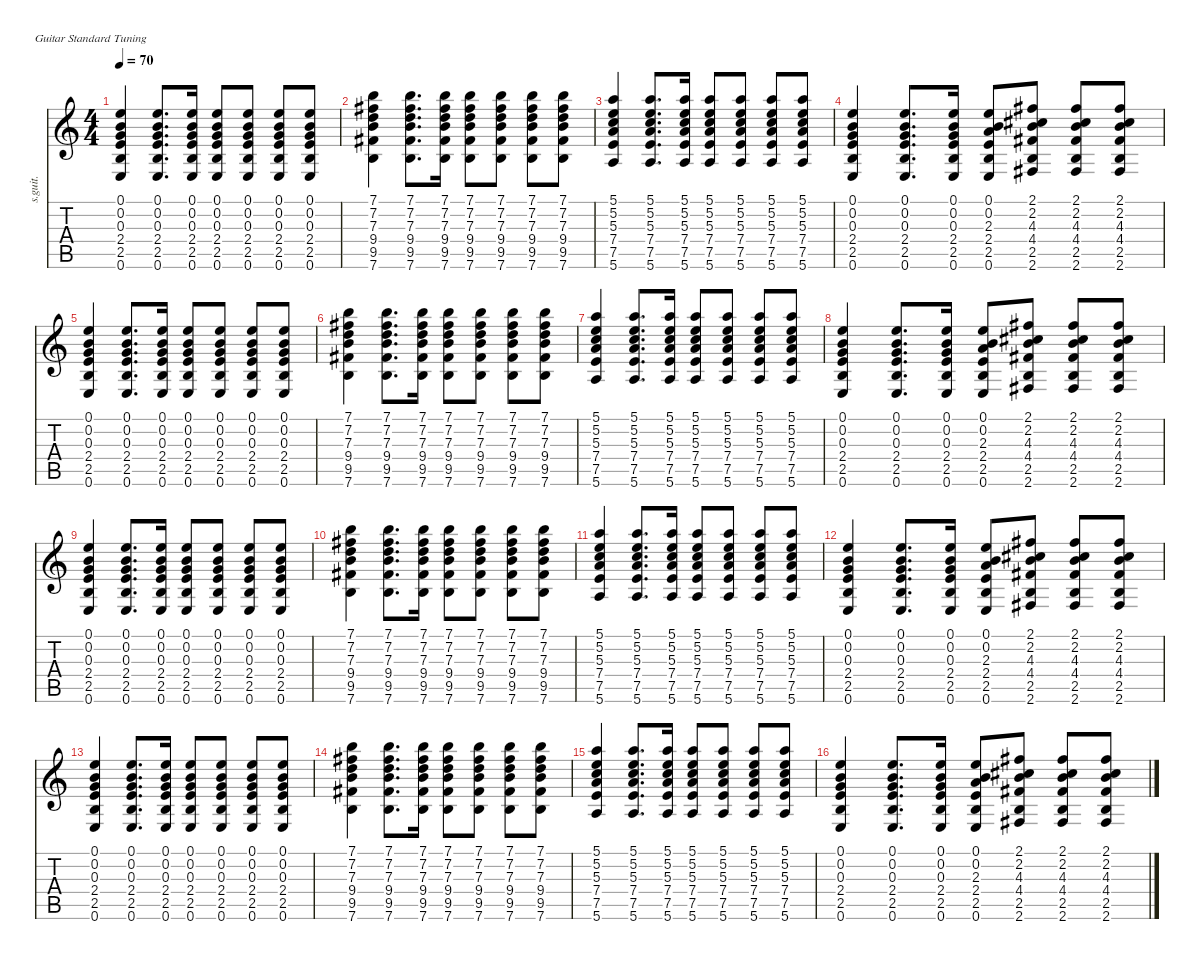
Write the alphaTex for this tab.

\defaultSystemsLayout 4
\hideDynamics
\bracketExtendMode nobrackets
\otherSystemsTrackNameOrientation horizontal
\track ("Guitar 2" "s.guit.") {defaultSystemsLayout 8 instrument acousticguitarsteel}
\staff {score tabs}
\tuning (E4 B3 G3 D3 A2 E2)
\ts (4 4)
\tempo 70
\clef g2
\ks c
(0.1 0.2 0.3 2.4 2.5 0.6).4{dy f instrument acousticguitarsteel beam Up} (0.1 0.2 0.3 2.4 2.5 0.6).8{d beam Up} (0.1 0.2 0.3 2.4 2.5 0.6).16{beam Up} (0.1 0.2 0.3 2.4 2.5 0.6).8{beam Up} (0.1 0.2 0.3 2.4 2.5 0.6).8{beam Up} (0.1 0.2 0.3 2.4 2.5 0.6).8{beam Up} (0.1 0.2 0.3 2.4 2.5 0.6).8{beam Up} |
(7.1 7.2{acc #} 7.3 9.4 9.5{acc #} 7.6).4{beam Down} (7.1 7.2{acc #} 7.3 9.4 9.5{acc #} 7.6).8{d beam Down} (7.1 7.2{acc #} 7.3 9.4 9.5{acc #} 7.6).16{beam Down} (7.1 7.2{acc #} 7.3 9.4 9.5{acc #} 7.6).8{beam Down} (7.1 7.2{acc #} 7.3 9.4 9.5{acc #} 7.6).8{beam Down} (7.1 7.2{acc #} 7.3 9.4 9.5{acc #} 7.6).8{beam Down} (7.1 7.2{acc #} 7.3 9.4 9.5{acc #} 7.6).8{beam Down} |
(5.1 5.2 5.3 7.4 7.5 5.6).4{beam Up} (5.1 5.2 5.3 7.4 7.5 5.6).8{d beam Up} (5.1 5.2 5.3 7.4 7.5 5.6).16{beam Up} (5.1 5.2 5.3 7.4 7.5 5.6).8{beam Up} (5.1 5.2 5.3 7.4 7.5 5.6).8{beam Up} (5.1 5.2 5.3 7.4 7.5 5.6).8{beam Up} (5.1 5.2 5.3 7.4 7.5 5.6).8{beam Up} |
(0.1 0.2 0.3 2.4 2.5 0.6).4{beam Up} (0.1 0.2 0.3 2.4 2.5 0.6).8{d beam Up} (0.1 0.2 0.3 2.4 2.5 0.6).16{beam Up} (0.1 0.2 2.3 2.4 2.5 0.6).8{beam Up} (2.1{acc #} 2.2{acc #} 4.3 4.4{acc #} 2.5 2.6{acc #}).8{beam Up} (2.1{acc #} 2.2{acc #} 4.3 4.4{acc #} 2.5 2.6{acc #}).8{beam Up} (2.1{acc #} 2.2{acc #} 4.3 4.4{acc #} 2.5 2.6{acc #}).8{beam Up} |
(0.1 0.2 0.3 2.4 2.5 0.6).4{beam Up} (0.1 0.2 0.3 2.4 2.5 0.6).8{d beam Up} (0.1 0.2 0.3 2.4 2.5 0.6).16{beam Up} (0.1 0.2 0.3 2.4 2.5 0.6).8{beam Up} (0.1 0.2 0.3 2.4 2.5 0.6).8{beam Up} (0.1 0.2 0.3 2.4 2.5 0.6).8{beam Up} (0.1 0.2 0.3 2.4 2.5 0.6).8{beam Up} |
(7.1 7.2{acc #} 7.3 9.4 9.5{acc #} 7.6).4{beam Down} (7.1 7.2{acc #} 7.3 9.4 9.5{acc #} 7.6).8{d beam Down} (7.1 7.2{acc #} 7.3 9.4 9.5{acc #} 7.6).16{beam Down} (7.1 7.2{acc #} 7.3 9.4 9.5{acc #} 7.6).8{beam Down} (7.1 7.2{acc #} 7.3 9.4 9.5{acc #} 7.6).8{beam Down} (7.1 7.2{acc #} 7.3 9.4 9.5{acc #} 7.6).8{beam Down} (7.1 7.2{acc #} 7.3 9.4 9.5{acc #} 7.6).8{beam Down} |
(5.1 5.2 5.3 7.4 7.5 5.6).4{beam Up} (5.1 5.2 5.3 7.4 7.5 5.6).8{d beam Up} (5.1 5.2 5.3 7.4 7.5 5.6).16{beam Up} (5.1 5.2 5.3 7.4 7.5 5.6).8{beam Up} (5.1 5.2 5.3 7.4 7.5 5.6).8{beam Up} (5.1 5.2 5.3 7.4 7.5 5.6).8{beam Up} (5.1 5.2 5.3 7.4 7.5 5.6).8{beam Up} |
(0.1 0.2 0.3 2.4 2.5 0.6).4{beam Up} (0.1 0.2 0.3 2.4 2.5 0.6).8{d beam Up} (0.1 0.2 0.3 2.4 2.5 0.6).16{beam Up} (0.1 0.2 2.3 2.4 2.5 0.6).8{beam Up} (2.1{acc #} 2.2{acc #} 4.3 4.4{acc #} 2.5 2.6{acc #}).8{beam Up} (2.1{acc #} 2.2{acc #} 4.3 4.4{acc #} 2.5 2.6{acc #}).8{beam Up} (2.1{acc #} 2.2{acc #} 4.3 4.4{acc #} 2.5 2.6{acc #}).8{beam Up} |
(0.1 0.2 0.3 2.4 2.5 0.6).4{beam Up} (0.1 0.2 0.3 2.4 2.5 0.6).8{d beam Up} (0.1 0.2 0.3 2.4 2.5 0.6).16{beam Up} (0.1 0.2 0.3 2.4 2.5 0.6).8{beam Up} (0.1 0.2 0.3 2.4 2.5 0.6).8{beam Up} (0.1 0.2 0.3 2.4 2.5 0.6).8{beam Up} (0.1 0.2 0.3 2.4 2.5 0.6).8{beam Up} |
(7.1 7.2{acc #} 7.3 9.4 9.5{acc #} 7.6).4{beam Down} (7.1 7.2{acc #} 7.3 9.4 9.5{acc #} 7.6).8{d beam Down} (7.1 7.2{acc #} 7.3 9.4 9.5{acc #} 7.6).16{beam Down} (7.1 7.2{acc #} 7.3 9.4 9.5{acc #} 7.6).8{beam Down} (7.1 7.2{acc #} 7.3 9.4 9.5{acc #} 7.6).8{beam Down} (7.1 7.2{acc #} 7.3 9.4 9.5{acc #} 7.6).8{beam Down} (7.1 7.2{acc #} 7.3 9.4 9.5{acc #} 7.6).8{beam Down} |
(5.1 5.2 5.3 7.4 7.5 5.6).4{beam Up} (5.1 5.2 5.3 7.4 7.5 5.6).8{d beam Up} (5.1 5.2 5.3 7.4 7.5 5.6).16{beam Up} (5.1 5.2 5.3 7.4 7.5 5.6).8{beam Up} (5.1 5.2 5.3 7.4 7.5 5.6).8{beam Up} (5.1 5.2 5.3 7.4 7.5 5.6).8{beam Up} (5.1 5.2 5.3 7.4 7.5 5.6).8{beam Up} |
(0.1 0.2 0.3 2.4 2.5 0.6).4{beam Up} (0.1 0.2 0.3 2.4 2.5 0.6).8{d beam Up} (0.1 0.2 0.3 2.4 2.5 0.6).16{beam Up} (0.1 0.2 2.3 2.4 2.5 0.6).8{beam Up} (2.1{acc #} 2.2{acc #} 4.3 4.4{acc #} 2.5 2.6{acc #}).8{beam Up} (2.1{acc #} 2.2{acc #} 4.3 4.4{acc #} 2.5 2.6{acc #}).8{beam Up} (2.1{acc #} 2.2{acc #} 4.3 4.4{acc #} 2.5 2.6{acc #}).8{beam Up} |
(0.1 0.2 0.3 2.4 2.5 0.6).4{beam Up} (0.1 0.2 0.3 2.4 2.5 0.6).8{d beam Up} (0.1 0.2 0.3 2.4 2.5 0.6).16{beam Up} (0.1 0.2 0.3 2.4 2.5 0.6).8{beam Up} (0.1 0.2 0.3 2.4 2.5 0.6).8{beam Up} (0.1 0.2 0.3 2.4 2.5 0.6).8{beam Up} (0.1 0.2 0.3 2.4 2.5 0.6).8{beam Up} |
(7.1 7.2{acc #} 7.3 9.4 9.5{acc #} 7.6).4{beam Down} (7.1 7.2{acc #} 7.3 9.4 9.5{acc #} 7.6).8{d beam Down} (7.1 7.2{acc #} 7.3 9.4 9.5{acc #} 7.6).16{beam Down} (7.1 7.2{acc #} 7.3 9.4 9.5{acc #} 7.6).8{beam Down} (7.1 7.2{acc #} 7.3 9.4 9.5{acc #} 7.6).8{beam Down} (7.1 7.2{acc #} 7.3 9.4 9.5{acc #} 7.6).8{beam Down} (7.1 7.2{acc #} 7.3 9.4 9.5{acc #} 7.6).8{beam Down} |
(5.1 5.2 5.3 7.4 7.5 5.6).4{beam Up} (5.1 5.2 5.3 7.4 7.5 5.6).8{d beam Up} (5.1 5.2 5.3 7.4 7.5 5.6).16{beam Up} (5.1 5.2 5.3 7.4 7.5 5.6).8{beam Up} (5.1 5.2 5.3 7.4 7.5 5.6).8{beam Up} (5.1 5.2 5.3 7.4 7.5 5.6).8{beam Up} (5.1 5.2 5.3 7.4 7.5 5.6).8{beam Up} |
(0.1 0.2 0.3 2.4 2.5 0.6).4{beam Up} (0.1 0.2 0.3 2.4 2.5 0.6).8{d beam Up} (0.1 0.2 0.3 2.4 2.5 0.6).16{beam Up} (0.1 0.2 2.3 2.4 2.5 0.6).8{beam Up} (2.1{acc #} 2.2{acc #} 4.3 4.4{acc #} 2.5 2.6{acc #}).8{beam Up} (2.1{acc #} 2.2{acc #} 4.3 4.4{acc #} 2.5 2.6{acc #}).8{beam Up} (2.1{acc #} 2.2{acc #} 4.3 4.4{acc #} 2.5 2.6{acc #}).8{beam Up}
